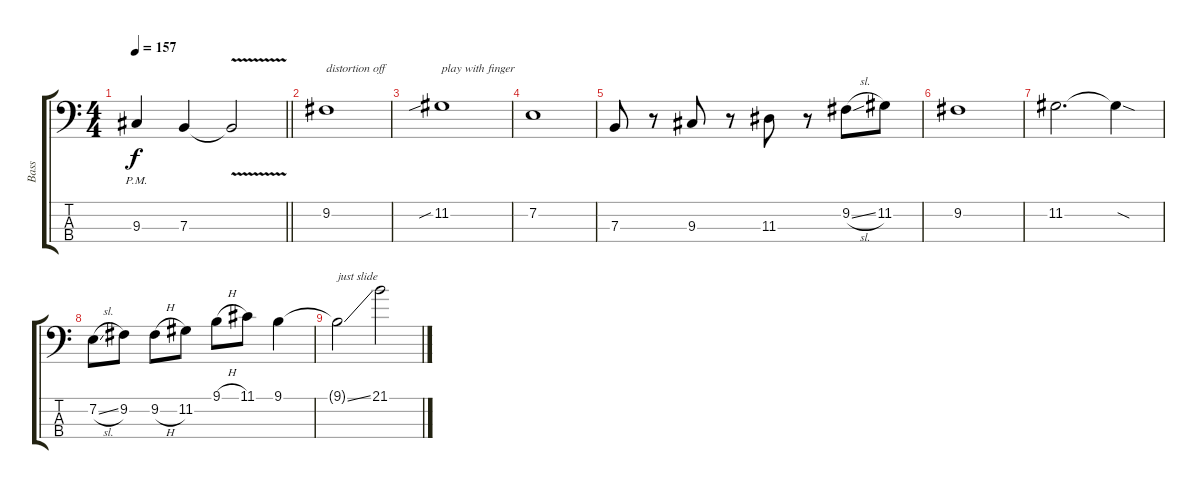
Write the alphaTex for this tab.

\track ("Bass" "Bass") {instrument electricbasspick}
\staff {score tabs}
\tuning (D2 A1 E1 B0) {hide}
\ts (4 4)
\tempo 157
\clef f4
\barLineRight lightlight
\ks c
9.3{pm}.4{dy f} 7.3.4 7.3{v t}.2 |
\section ("" "")
9.2.1{txt "distortion off" volume 11 instrument electricbassfinger} |
11.2{sib}.1{txt "play with finger"} |
7.2.1 |
7.3.8 r.8 9.3.8 r.8 11.3.8 r.8 9.2{sl}.8 11.2.8 |
9.2.1 |
11.2.2{d} 11.2{sod t}.4 |
7.2{sl}.8 9.2.8 9.2{h}.8 11.2.8 9.1{h}.8 11.1.8 9.1.4 |
9.1{ss t}.2{txt "just slide"} 21.1.2
